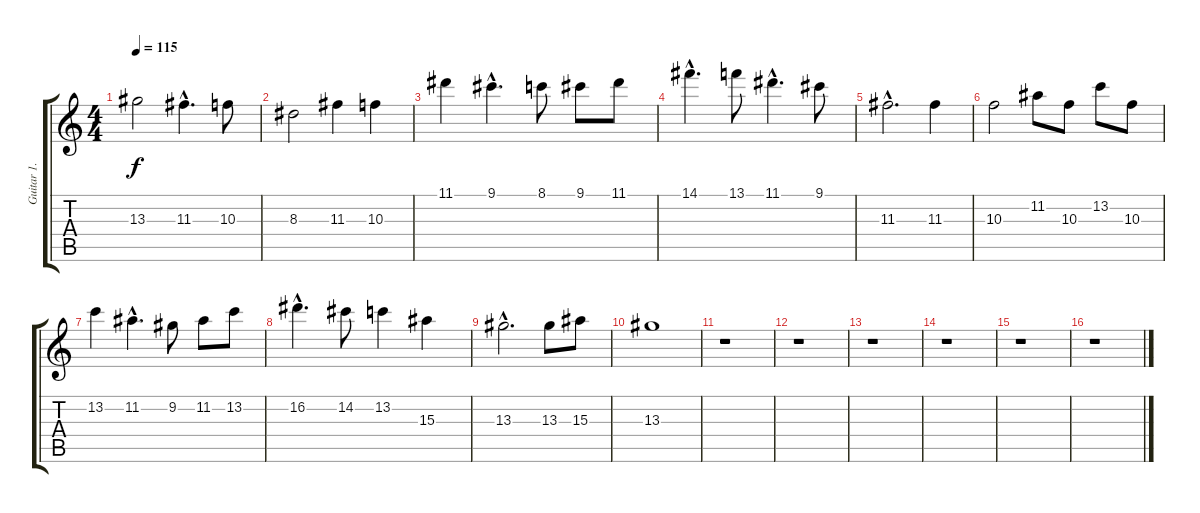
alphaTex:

\track ("Guitar 1." "Guitar 1.") {instrument overdrivenguitar}
\staff {score tabs}
\tuning (E4 B3 G3 D3 A2 E2) {hide}
\ts (4 4)
\tempo 115
\clef g2
\ks c
13.3.2{dy f} 11.3{hac}.4{d} 10.3.8 |
8.3.2 11.3.4 10.3.4 |
11.1.4 9.1{hac}.4{d} 8.1.8 9.1.8 11.1.8 |
14.1{hac}.4{d} 13.1.8 11.1{hac}.4{d} 9.1.8 |
11.3{hac}.2{d} 11.3.4 |
10.3.2 11.2.8 10.3.8 13.2.8 10.3.8 |
13.2.4 11.2{hac}.4{d} 9.2.8 11.2.8 13.2.8 |
16.2{hac}.4{d} 14.2.8 13.2.4 15.3.4 |
13.3{hac}.2{d} 13.3.8 15.3.8 |
13.3.1 |
r.1 |
r.1 |
r.1 |
r.1 |
r.1 |
r.1
